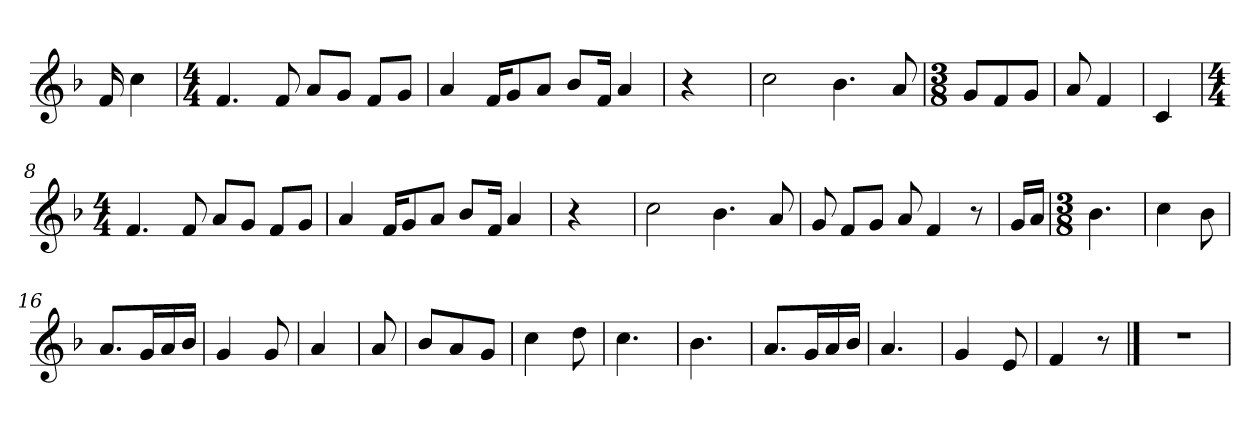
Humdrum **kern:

**kern
*part1
*staff1
*clefG2
*k[b-]
*F:
=
16f
4cc
=1
*M4/4
4.f
8f
8a/L
8g/J
8f/L
8g/J
=2
4a
16f/KL
8g/
8a/J
8b-/L
16f/Jk
4a
=3y
4r
=4
2cc
4.b-
8a
=5
*M3/8
8g/L
8f/
8g/J
=6y
8a
4f
=7
4c
=8
*M4/4
4.f
8f
8a/L
8g/J
8f/L
8g/J
=9
4a
16f/KL
8g/
8a/J
8b-/L
16f/Jk
4a
=10y
4r
=11
2cc
4.b-
8a
=12
8g
8f/L
8g/J
8a
4f
8r
=13
16g/LL
16a/JJ
=14
*M3/8
4.b-
=15
4cc
8b-
=16
8.a/L
16g/L
16a/
16b-/JJ
=17
4g
8g
=18
4a
=19
8a
=20
8b-/L
8a/
8g/J
=21
4cc
8dd
=22
4.cc
=23
4.b-
=24
8.a/L
16g/L
16a/
16b-/JJ
=25
4.a
=26
4g
8e
=27
4f
8r
==28
4.r
=
*-
